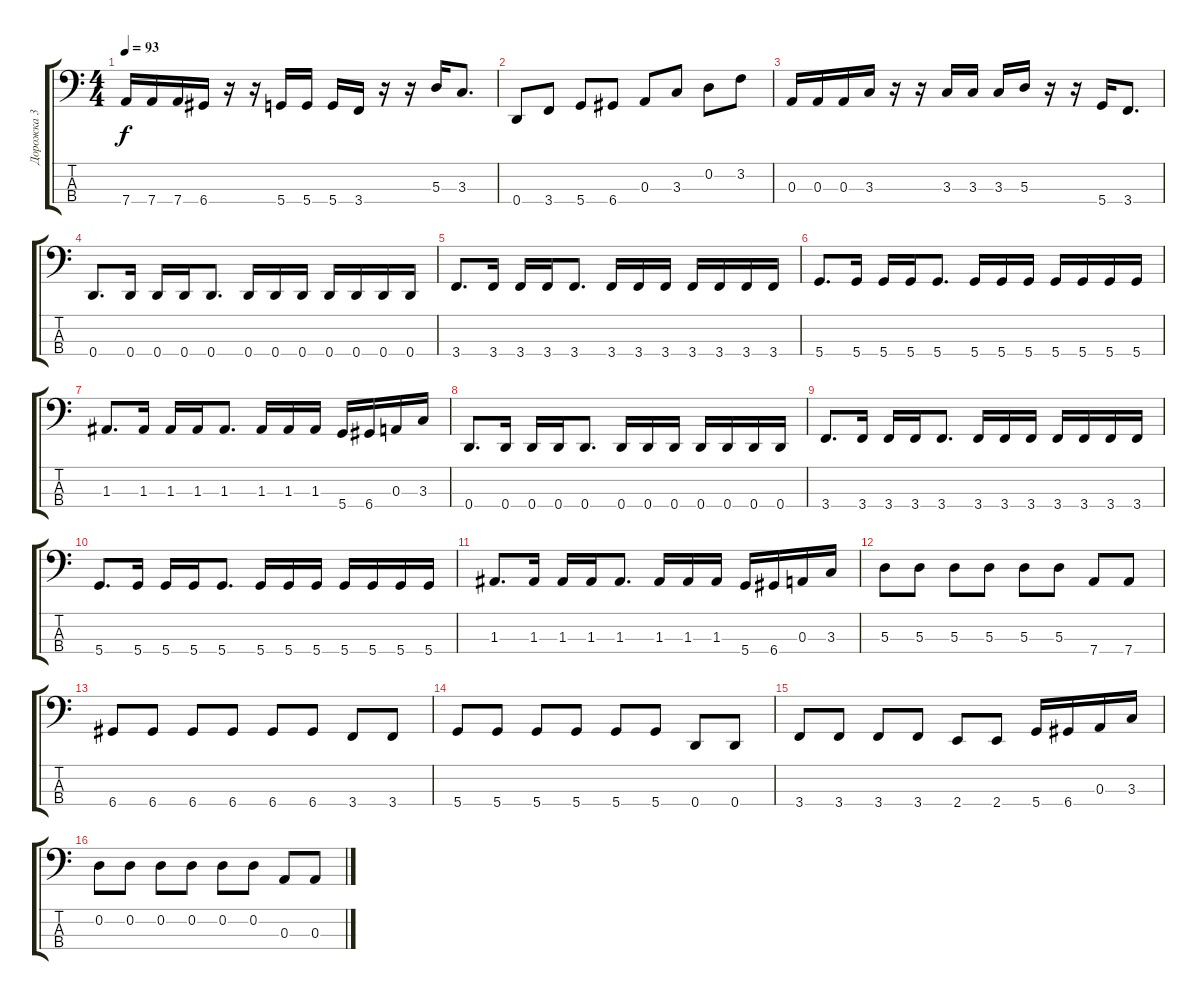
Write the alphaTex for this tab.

\track ("Дорожка 3" "Дорожка 3") {instrument electricbassfinger}
\staff {score tabs}
\tuning (G2 D2 A1 D1) {hide}
\ts (4 4)
\tempo 93
\clef f4
\ks c
7.4.16{dy f} 7.4.16 7.4.16 6.4.16 r.16 r.16 5.4.16 5.4.16 5.4.16 3.4.16 r.16 r.16 5.3.16 3.3.8{d} |
0.4.8 3.4.8 5.4.8 6.4.8 0.3.8 3.3.8 0.2.8 3.2.8 |
0.3.16 0.3.16 0.3.16 3.3.16 r.16 r.16 3.3.16 3.3.16 3.3.16 5.3.16 r.16 r.16 5.4.16 3.4.8{d} |
0.4.8{d} 0.4.16 0.4.16 0.4.16 0.4.8{d} 0.4.16 0.4.16 0.4.16 0.4.16 0.4.16 0.4.16 0.4.16 |
3.4.8{d} 3.4.16 3.4.16 3.4.16 3.4.8{d} 3.4.16 3.4.16 3.4.16 3.4.16 3.4.16 3.4.16 3.4.16 |
5.4.8{d} 5.4.16 5.4.16 5.4.16 5.4.8{d} 5.4.16 5.4.16 5.4.16 5.4.16 5.4.16 5.4.16 5.4.16 |
1.3.8{d} 1.3.16 1.3.16 1.3.16 1.3.8{d} 1.3.16 1.3.16 1.3.16 5.4.16 6.4.16 0.3.16 3.3.16 |
0.4.8{d} 0.4.16 0.4.16 0.4.16 0.4.8{d} 0.4.16 0.4.16 0.4.16 0.4.16 0.4.16 0.4.16 0.4.16 |
3.4.8{d} 3.4.16 3.4.16 3.4.16 3.4.8{d} 3.4.16 3.4.16 3.4.16 3.4.16 3.4.16 3.4.16 3.4.16 |
5.4.8{d} 5.4.16 5.4.16 5.4.16 5.4.8{d} 5.4.16 5.4.16 5.4.16 5.4.16 5.4.16 5.4.16 5.4.16 |
1.3.8{d} 1.3.16 1.3.16 1.3.16 1.3.8{d} 1.3.16 1.3.16 1.3.16 5.4.16 6.4.16 0.3.16 3.3.16 |
5.3.8 5.3.8 5.3.8 5.3.8 5.3.8 5.3.8 7.4.8 7.4.8 |
6.4.8 6.4.8 6.4.8 6.4.8 6.4.8 6.4.8 3.4.8 3.4.8 |
5.4.8 5.4.8 5.4.8 5.4.8 5.4.8 5.4.8 0.4.8 0.4.8 |
3.4.8 3.4.8 3.4.8 3.4.8 2.4.8 2.4.8 5.4.16 6.4.16 0.3.16 3.3.16 |
0.2.8 0.2.8 0.2.8 0.2.8 0.2.8 0.2.8 0.3.8 0.3.8
